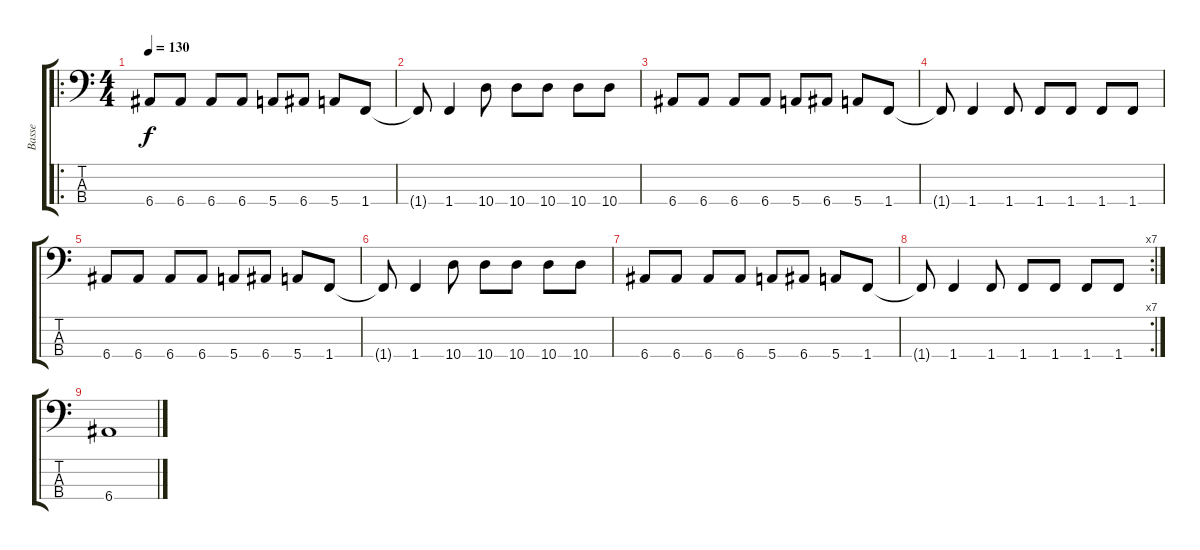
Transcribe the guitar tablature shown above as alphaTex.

\track ("Basse" "Basse") {instrument electricbassfinger}
\staff {score tabs}
\tuning (G2 D2 A1 E1) {hide}
\ro
\ts (4 4)
\tempo 130
\clef f4
\ks c
6.4.8{dy f} 6.4.8 6.4.8 6.4.8 5.4.8 6.4.8 5.4.8 1.4.8 |
1.4{t}.8 1.4.4 10.4.8 10.4.8 10.4.8 10.4.8 10.4.8 |
6.4.8 6.4.8 6.4.8 6.4.8 5.4.8 6.4.8 5.4.8 1.4.8 |
1.4{t}.8 1.4.4 1.4.8 1.4.8 1.4.8 1.4.8 1.4.8 |
6.4.8 6.4.8 6.4.8 6.4.8 5.4.8 6.4.8 5.4.8 1.4.8 |
1.4{t}.8 1.4.4 10.4.8 10.4.8 10.4.8 10.4.8 10.4.8 |
6.4.8 6.4.8 6.4.8 6.4.8 5.4.8 6.4.8 5.4.8 1.4.8 |
\rc 7
1.4{t}.8 1.4.4 1.4.8 1.4.8 1.4.8 1.4.8 1.4.8 |
6.4.1
